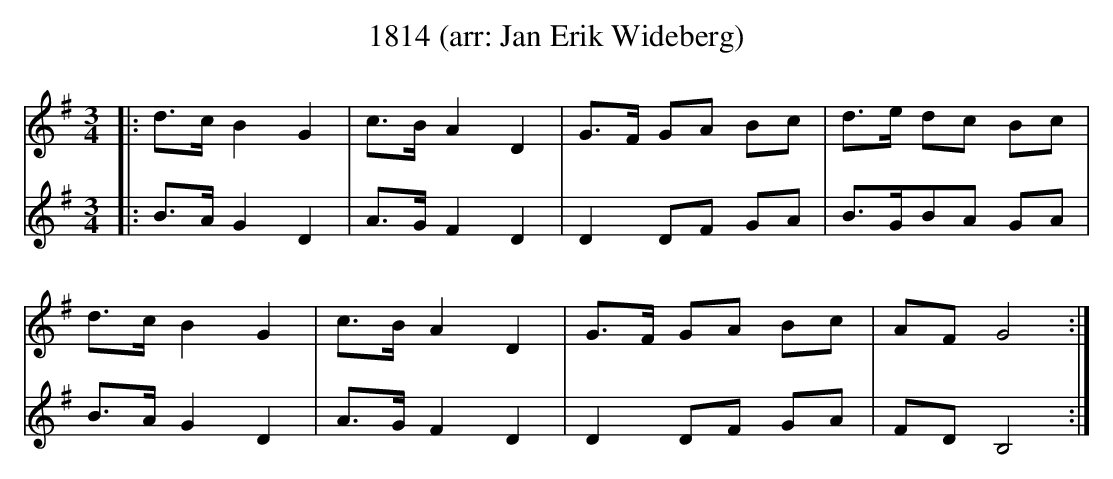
X:1
T: 1814 (arr: Jan Erik Wideberg)
M: 3/4
L: 1/16
K: G
V:1
|: d3c B4 G4 | c3B A4 D4 | G3F G2A2 B2c2 | d3e d2c2 B2c2 |
V:2
|: B3A G4 D4 | A3G F4 D4 | D4 D2F2 G2A2 | B3GB2A2 G2A2 |
V:1
d3c B4 G4 | c3B A4 D4 | G3F G2A2 B2c2 | A2F2 G8 :|
V:2
 B3A G4 D4 | A3G F4 D4 | D4 D2F2 G2A2 | F2D2 B,8 :|
